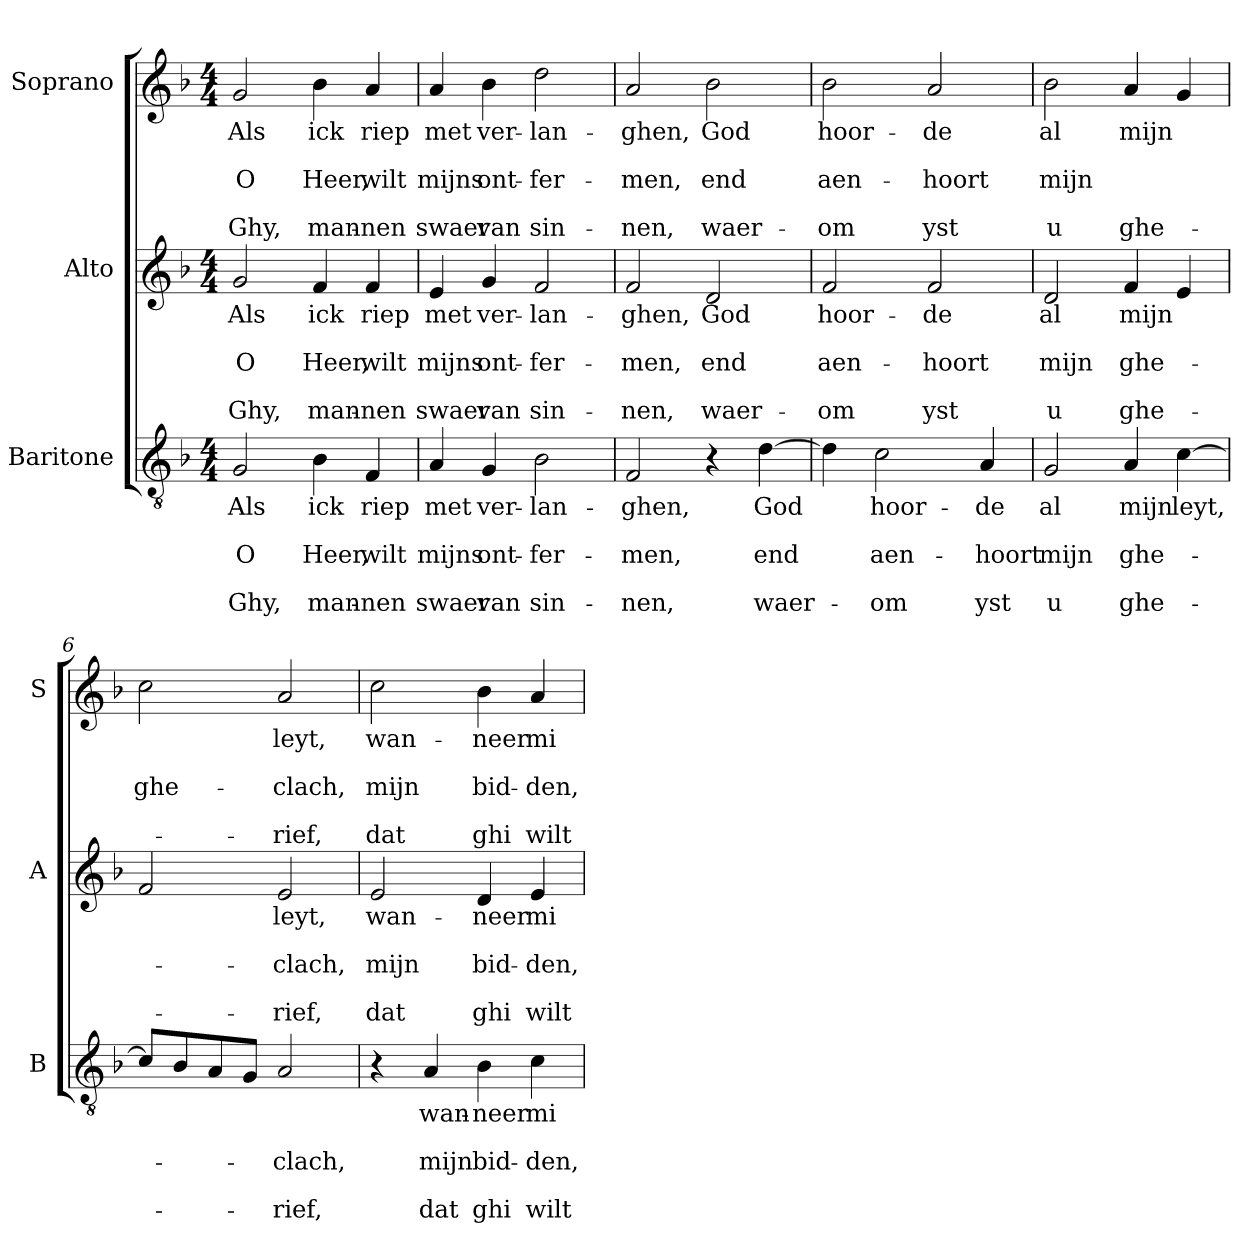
**kern	**text	**text	**text	**text	**text	**kern	**text	**text	**text	**text	**text	**kern	**text	**text	**text	**text	**text
*part3	*part3	*part3	*part3	*part3	*part3	*part2	*part2	*part2	*part2	*part2	*part2	*part1	*part1	*part1	*part1	*part1	*part1
*staff3	*staff3	*staff3	*staff3	*staff3	*staff3	*staff2	*staff2	*staff2	*staff2	*staff2	*staff2	*staff1	*staff1	*staff1	*staff1	*staff1	*staff1
*I"Baritone	*	*	*	*	*	*I"Alto	*	*	*	*	*	*I"Soprano	*	*	*	*	*
*I'B	*	*	*	*	*	*I'A	*	*	*	*	*	*I'S	*	*	*	*	*
*clefGv2	*	*	*	*	*	*clefG2	*	*	*	*	*	*clefG2	*	*	*	*	*
*k[b-]	*	*	*	*	*	*k[b-]	*	*	*	*	*	*k[b-]	*	*	*	*	*
*F:	*	*	*	*	*	*F:	*	*	*	*	*	*F:	*	*	*	*	*
*M4/4	*	*	*	*	*	*M4/4	*	*	*	*	*	*M4/4	*	*	*	*	*
=1	=1	=1	=1	=1	=1	=1	=1	=1	=1	=1	=1	=1	=1	=1	=1	=1	=1
!	!LO:LY:b	!	!LO:LY:b	!	!LO:LY:b	!	!LO:LY:b	!	!LO:LY:b	!	!LO:LY:b	!	!LO:LY:b	!	!LO:LY:b	!	!LO:LY:b
2G/	Als	.	O	.	Ghy,	2g/	Als	.	O	.	Ghy,	2g/	Als	.	O	.	Ghy,
!	!LO:LY:b	!	!LO:LY:b	!	!LO:LY:b	!	!LO:LY:b	!	!LO:LY:b	!	!LO:LY:b	!	!LO:LY:b	!	!LO:LY:b	!	!LO:LY:b
4B-\	ick	.	Heer,	.	man-	4f/	ick	.	Heer,	.	man-	4b-\	ick	.	Heer,	.	man-
!	!LO:LY:b	!	!LO:LY:b	!	!LO:LY:b	!	!LO:LY:b	!	!LO:LY:b	!	!LO:LY:b	!	!LO:LY:b	!	!LO:LY:b	!	!LO:LY:b
4F/	riep	.	wilt	.	-nen	4f/	riep	.	wilt	.	-nen	4a/	riep	.	wilt	.	-nen
=2	=2	=2	=2	=2	=2	=2	=2	=2	=2	=2	=2	=2	=2	=2	=2	=2	=2
!	!LO:LY:b	!	!LO:LY:b	!	!LO:LY:b	!	!LO:LY:b	!	!LO:LY:b	!	!LO:LY:b	!	!LO:LY:b	!	!LO:LY:b	!	!LO:LY:b
4A/	met	.	mijns	.	swaer	4e/	met	.	mijns	.	swaer	4a/	met	.	mijns	.	swaer
!	!LO:LY:b	!	!LO:LY:b	!	!LO:LY:b	!	!LO:LY:b	!	!LO:LY:b	!	!LO:LY:b	!	!LO:LY:b	!	!LO:LY:b	!	!LO:LY:b
4G/	ver-	.	ont-	.	van	4g/	ver-	.	ont-	.	van	4b-\	ver-	.	ont-	.	van
!	!LO:LY:b	!	!LO:LY:b	!	!LO:LY:b	!	!LO:LY:b	!	!LO:LY:b	!	!LO:LY:b	!	!LO:LY:b	!	!LO:LY:b	!	!LO:LY:b
2B-\	-lan-	.	-fer-	.	sin-	2f/	-lan-	.	-fer-	.	sin-	2dd\	-lan-	.	-fer-	.	sin-
=3	=3	=3	=3	=3	=3	=3	=3	=3	=3	=3	=3	=3	=3	=3	=3	=3	=3
!	!LO:LY:b	!	!LO:LY:b	!	!LO:LY:b	!	!LO:LY:b	!	!LO:LY:b	!	!LO:LY:b	!	!LO:LY:b	!	!LO:LY:b	!	!LO:LY:b
2F/	-ghen,	.	-men,	.	-nen,	2f/	-ghen,	.	-men,	.	-nen,	2a/	-ghen,	.	-men,	.	-nen,
!	!	!	!	!	!	!	!LO:LY:b	!	!LO:LY:b	!	!LO:LY:b	!	!LO:LY:b	!	!LO:LY:b	!	!LO:LY:b
4r	.	.	.	.	.	2d/	God	.	end	.	waer-	2b-\	God	.	end	.	waer-
!	!LO:LY:b	!	!LO:LY:b	!	!LO:LY:b	!	!	!	!	!	!	!	!	!	!	!	!
[4d\	God	.	end	.	waer-	.	.	.	.	.	.	.	.	.	.	.	.
=4	=4	=4	=4	=4	=4	=4	=4	=4	=4	=4	=4	=4	=4	=4	=4	=4	=4
!	!	!	!	!	!	!	!LO:LY:b	!	!LO:LY:b	!	!LO:LY:b	!	!LO:LY:b	!	!LO:LY:b	!	!LO:LY:b
4d\]	.	.	.	.	.	2f/	hoor-	.	aen-	.	-om	2b-\	hoor-	.	aen-	.	-om
!	!LO:LY:b	!	!LO:LY:b	!	!LO:LY:b	!	!	!	!	!	!	!	!	!	!	!	!
2c\	hoor-	.	aen-	.	-om	.	.	.	.	.	.	.	.	.	.	.	.
!	!	!	!	!	!	!	!LO:LY:b	!	!LO:LY:b	!	!LO:LY:b	!	!LO:LY:b	!	!LO:LY:b	!	!LO:LY:b
.	.	.	.	.	.	2f/	-de	.	-hoort	.	yst	2a/	-de	.	-hoort	.	yst
!	!LO:LY:b	!	!LO:LY:b	!	!LO:LY:b	!	!	!	!	!	!	!	!	!	!	!	!
4A/	-de	.	-hoort	.	yst	.	.	.	.	.	.	.	.	.	.	.	.
!!LO:LB:g=z
=5	=5	=5	=5	=5	=5	=5	=5	=5	=5	=5	=5	=5	=5	=5	=5	=5	=5
!	!LO:LY:b	!	!LO:LY:b	!	!LO:LY:b	!	!LO:LY:b	!	!LO:LY:b	!	!LO:LY:b	!	!LO:LY:b	!	!LO:LY:b	!	!LO:LY:b
2G/	al	.	mijn	.	u	2d/	al	.	mijn	.	u	2b-\	al	.	mijn	.	u
!	!LO:LY:b	!	!LO:LY:b	!	!LO:LY:b	!	!LO:LY:b	!	!LO:LY:b	!	!LO:LY:b	!	!LO:LY:b	!	!	!	!LO:LY:b
4A/	mijn	.	ghe-	.	ghe-	4f/	mijn	.	ghe-	.	ghe-	4a/	mijn	.	.	.	ghe-
!	!LO:LY:b	!	!	!	!	!	!	!	!	!	!	!	!	!	!	!	!
[4c\	leyt,	.	.	.	.	4e/	.	.	.	.	.	4g/	.	.	.	.	.
=6	=6	=6	=6	=6	=6	=6	=6	=6	=6	=6	=6	=6	=6	=6	=6	=6	=6
!	!	!	!	!	!	!	!	!	!	!	!	!	!	!	!LO:LY:b	!	!
8c/L]	.	.	.	.	.	2f/	.	.	.	.	.	2cc\	.	.	ghe-	.	.
8B-/	.	.	.	.	.	.	.	.	.	.	.	.	.	.	.	.	.
8A/	.	.	.	.	.	.	.	.	.	.	.	.	.	.	.	.	.
8G/J	.	.	.	.	.	.	.	.	.	.	.	.	.	.	.	.	.
!	!	!	!LO:LY:b	!	!LO:LY:b	!	!LO:LY:b	!	!LO:LY:b	!	!LO:LY:b	!	!LO:LY:b	!	!LO:LY:b	!	!LO:LY:b
2A/	.	.	-clach,	.	-rief,	2e/	leyt,	.	-clach,	.	-rief,	2a/	leyt,	.	-clach,	.	-rief,
=7	=7	=7	=7	=7	=7	=7	=7	=7	=7	=7	=7	=7	=7	=7	=7	=7	=7
!	!	!	!	!	!	!	!LO:LY:b	!	!LO:LY:b	!	!LO:LY:b	!	!LO:LY:b	!	!LO:LY:b	!	!LO:LY:b
4r	.	.	.	.	.	2e/	wan-	.	mijn	.	dat	2cc\	wan-	.	mijn	.	dat
!	!LO:LY:b	!	!LO:LY:b	!	!LO:LY:b	!	!	!	!	!	!	!	!	!	!	!	!
4A/	wan-	.	mijn	.	dat	.	.	.	.	.	.	.	.	.	.	.	.
!	!LO:LY:b	!	!LO:LY:b	!	!LO:LY:b	!	!LO:LY:b	!	!LO:LY:b	!	!LO:LY:b	!	!LO:LY:b	!	!LO:LY:b	!	!LO:LY:b
4B-\	-neer	.	bid-	.	ghi	4d/	-neer	.	bid-	.	ghi	4b-\	-neer	.	bid-	.	ghi
!	!LO:LY:b	!	!LO:LY:b	!	!LO:LY:b	!	!LO:LY:b	!	!LO:LY:b	!	!LO:LY:b	!	!LO:LY:b	!	!LO:LY:b	!	!LO:LY:b
4c\	mi	.	-den,	.	wilt	4e/	mi	.	-den,	.	wilt	4a/	mi	.	-den,	.	wilt
=	=	=	=	=	=	=	=	=	=	=	=	=	=	=	=	=	=
*-	*-	*-	*-	*-	*-	*-	*-	*-	*-	*-	*-	*-	*-	*-	*-	*-	*-
